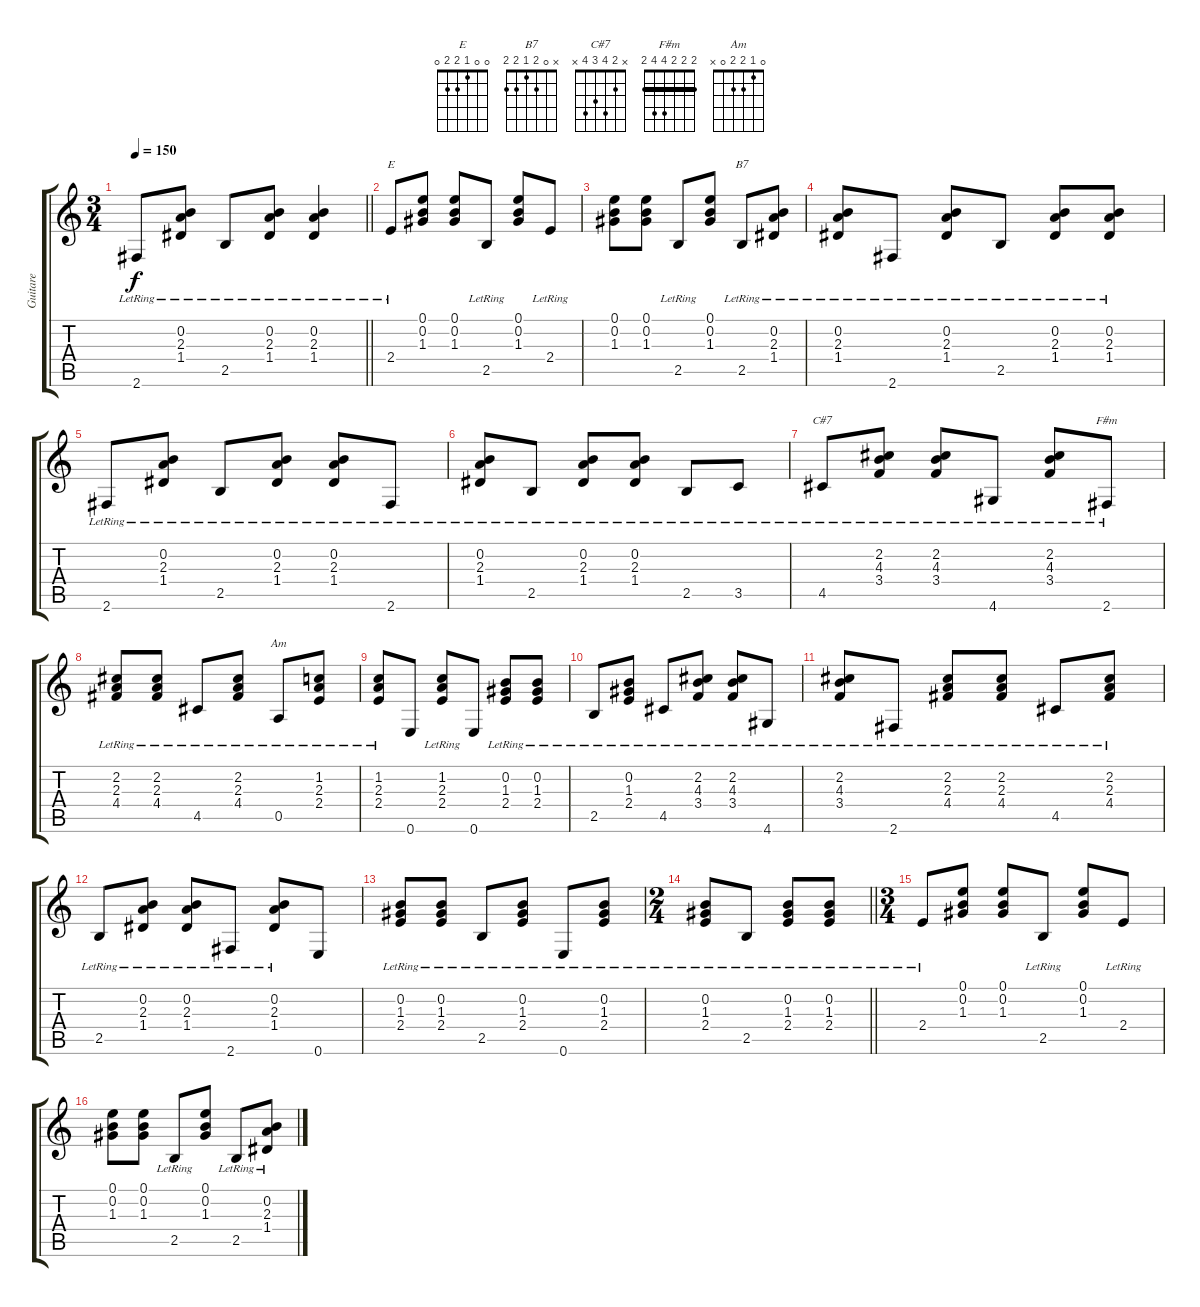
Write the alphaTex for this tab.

\track ("Guitare" "Guitare") {instrument acousticguitarsteel}
\staff {score tabs}
\tuning (E4 B3 G3 D3 A2 E2) {hide}
\chord ("E" 0 0 1 2 2 0)
\chord ("B7" x 0 2 1 2 2)
\chord ("C#7" x 2 4 3 4 x)
\chord ("F#m" 2 2 2 4 4 2) {barre 2}
\chord ("Am" 0 1 2 2 0 x)
\ts (3 4)
\tempo 150
\clef g2
\barLineRight lightlight
\ks c
2.6{lr}.8{dy f} (0.2 2.3 1.4{lr}).8 2.5{lr}.8 (0.2 2.3 1.4{lr}).8 (0.2{lr} 2.3{lr} 1.4{lr}).4 |
2.4{lr}.8{ch "E"} (0.1 0.2 1.3).8 (0.1 0.2 1.3).8 2.5{lr}.8 (0.1 0.2 1.3).8 2.4{lr}.8 |
(0.1 0.2 1.3).8 (0.1 0.2 1.3).8 2.5{lr}.8 (0.1 0.2 1.3).8 2.5{lr}.8{ch "B7"} (0.2 2.3 1.4{lr}).8 |
(0.2 2.3 1.4{lr}).8 2.6{lr}.8 (0.2 2.3 1.4{lr}).8 2.5{lr}.8 (0.2 2.3 1.4{lr}).8 (0.2 2.3 1.4{lr}).8 |
2.6{lr}.8 (0.2 2.3 1.4{lr}).8 2.5{lr}.8 (0.2 2.3 1.4{lr}).8 (0.2 2.3 1.4{lr}).8 2.6{lr}.8 |
(0.2 2.3 1.4{lr}).8 2.5{lr}.8 (0.2 2.3 1.4{lr}).8 (0.2 2.3 1.4{lr}).8 2.5{lr}.8 3.5{lr}.8 |
4.5{lr}.8{ch "C#7"} (2.2 4.3 3.4{lr}).8 (2.2 4.3 3.4{lr}).8 4.6{lr}.8 (2.2 4.3 3.4{lr}).8 2.6{lr}.8{ch "F#m"} |
(2.2 2.3 4.4{lr}).8 (2.2 2.3 4.4{lr}).8 4.5{lr}.8 (2.2 2.3 4.4{lr}).8 0.5{lr}.8{ch "Am"} (1.2 2.3 2.4{lr}).8 |
(1.2 2.3 2.4{lr}).8 0.6.8 (1.2 2.3 2.4{lr}).8 0.6.8 (0.2 1.3 2.4{lr}).8 (0.2 1.3 2.4{lr}).8 |
2.5{lr}.8 (0.2 1.3 2.4{lr}).8 4.5{lr}.8 (2.2 4.3 3.4{lr}).8 (2.2 4.3 3.4{lr}).8 4.6{lr}.8 |
(2.2 4.3 3.4{lr}).8 2.6{lr}.8 (2.2 2.3 4.4{lr}).8 (2.2 2.3 4.4{lr}).8 4.5{lr}.8 (2.2 2.3 4.4{lr}).8 |
2.5{lr}.8 (0.2 2.3 1.4{lr}).8 (0.2 2.3 1.4{lr}).8 2.6{lr}.8 (0.2 2.3 1.4{lr}).8 0.6.8 |
(0.2 1.3 2.4{lr}).8 (0.2 1.3 2.4{lr}).8 2.5{lr}.8 (0.2 1.3 2.4{lr}).8 0.6{lr}.8 (0.2 1.3 2.4{lr}).8 |
\ts (2 4)
\barLineRight lightlight
(0.2 1.3 2.4{lr}).8 2.5{lr}.8 (0.2 1.3 2.4{lr}).8 (0.2 1.3 2.4{lr}).8 |
\ts (3 4)
2.4{lr}.8 (0.1 0.2 1.3).8 (0.1 0.2 1.3).8 2.5{lr}.8 (0.1 0.2 1.3).8 2.4{lr}.8 |
(0.1 0.2 1.3).8 (0.1 0.2 1.3).8 2.5{lr}.8 (0.1 0.2 1.3).8 2.5{lr}.8 (0.2 2.3 1.4{lr}).8
